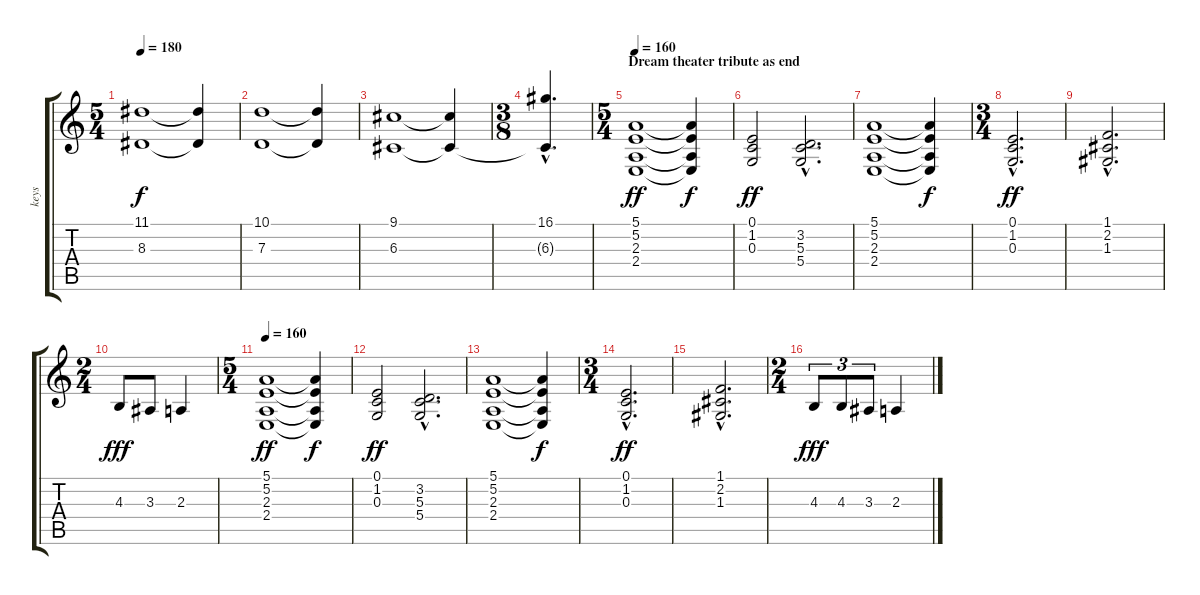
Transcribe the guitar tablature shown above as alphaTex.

\track ("keys" "keys") {instrument synthstrings1}
\staff {score tabs}
\tuning (E4 B3 G3 D3 A2 D2) {hide}
\ts (5 4)
\tempo 180
\clef g2
\ks c
(11.1 8.3).1{dy f} (11.1{t} 8.3{t}).4 |
(10.1 7.3).1 (10.1{t} 7.3{t}).4 |
(9.1 6.3).1 (9.1{t} 6.3{t}).4 |
\ts (3 8)
(16.1{hac} 6.3{hac t}).4{d} |
\ts (5 4)
\section ("" "Dream theater tribute as end")
\tempo 160
(5.1 5.2 2.3 2.4).1{dy ff} (5.1{t} 5.2{t} 2.3{t} 2.4{t}).4{dy f} |
(0.1 1.2 0.3).2{dy ff} (3.2{hac} 5.3{hac} 5.4{hac}).2{d} |
(5.1 5.2 2.3 2.4).1 (5.1{t} 5.2{t} 2.3{t} 2.4{t}).4{dy f} |
\ts (3 4)
(0.1{hac} 1.2{hac} 0.3{hac}).2{d dy ff} |
(1.1{hac} 2.2{hac} 1.3{hac}).2{d} |
\ts (2 4)
4.3.8{dy fff} 3.3.8 2.3.4 |
\ts (5 4)
\tempo 160
(5.1 5.2 2.3 2.4).1{dy ff} (5.1{t} 5.2{t} 2.3{t} 2.4{t}).4{dy f} |
(0.1 1.2 0.3).2{dy ff} (3.2{hac} 5.3{hac} 5.4{hac}).2{d} |
(5.1 5.2 2.3 2.4).1 (5.1{t} 5.2{t} 2.3{t} 2.4{t}).4{dy f} |
\ts (3 4)
(0.1{hac} 1.2{hac} 0.3{hac}).2{d dy ff} |
(1.1{hac} 2.2{hac} 1.3{hac}).2{d} |
\ts (2 4)
4.3.8{tu (3 2) dy fff} 4.3.8{tu (3 2)} 3.3.8{tu (3 2)} 2.3.4
